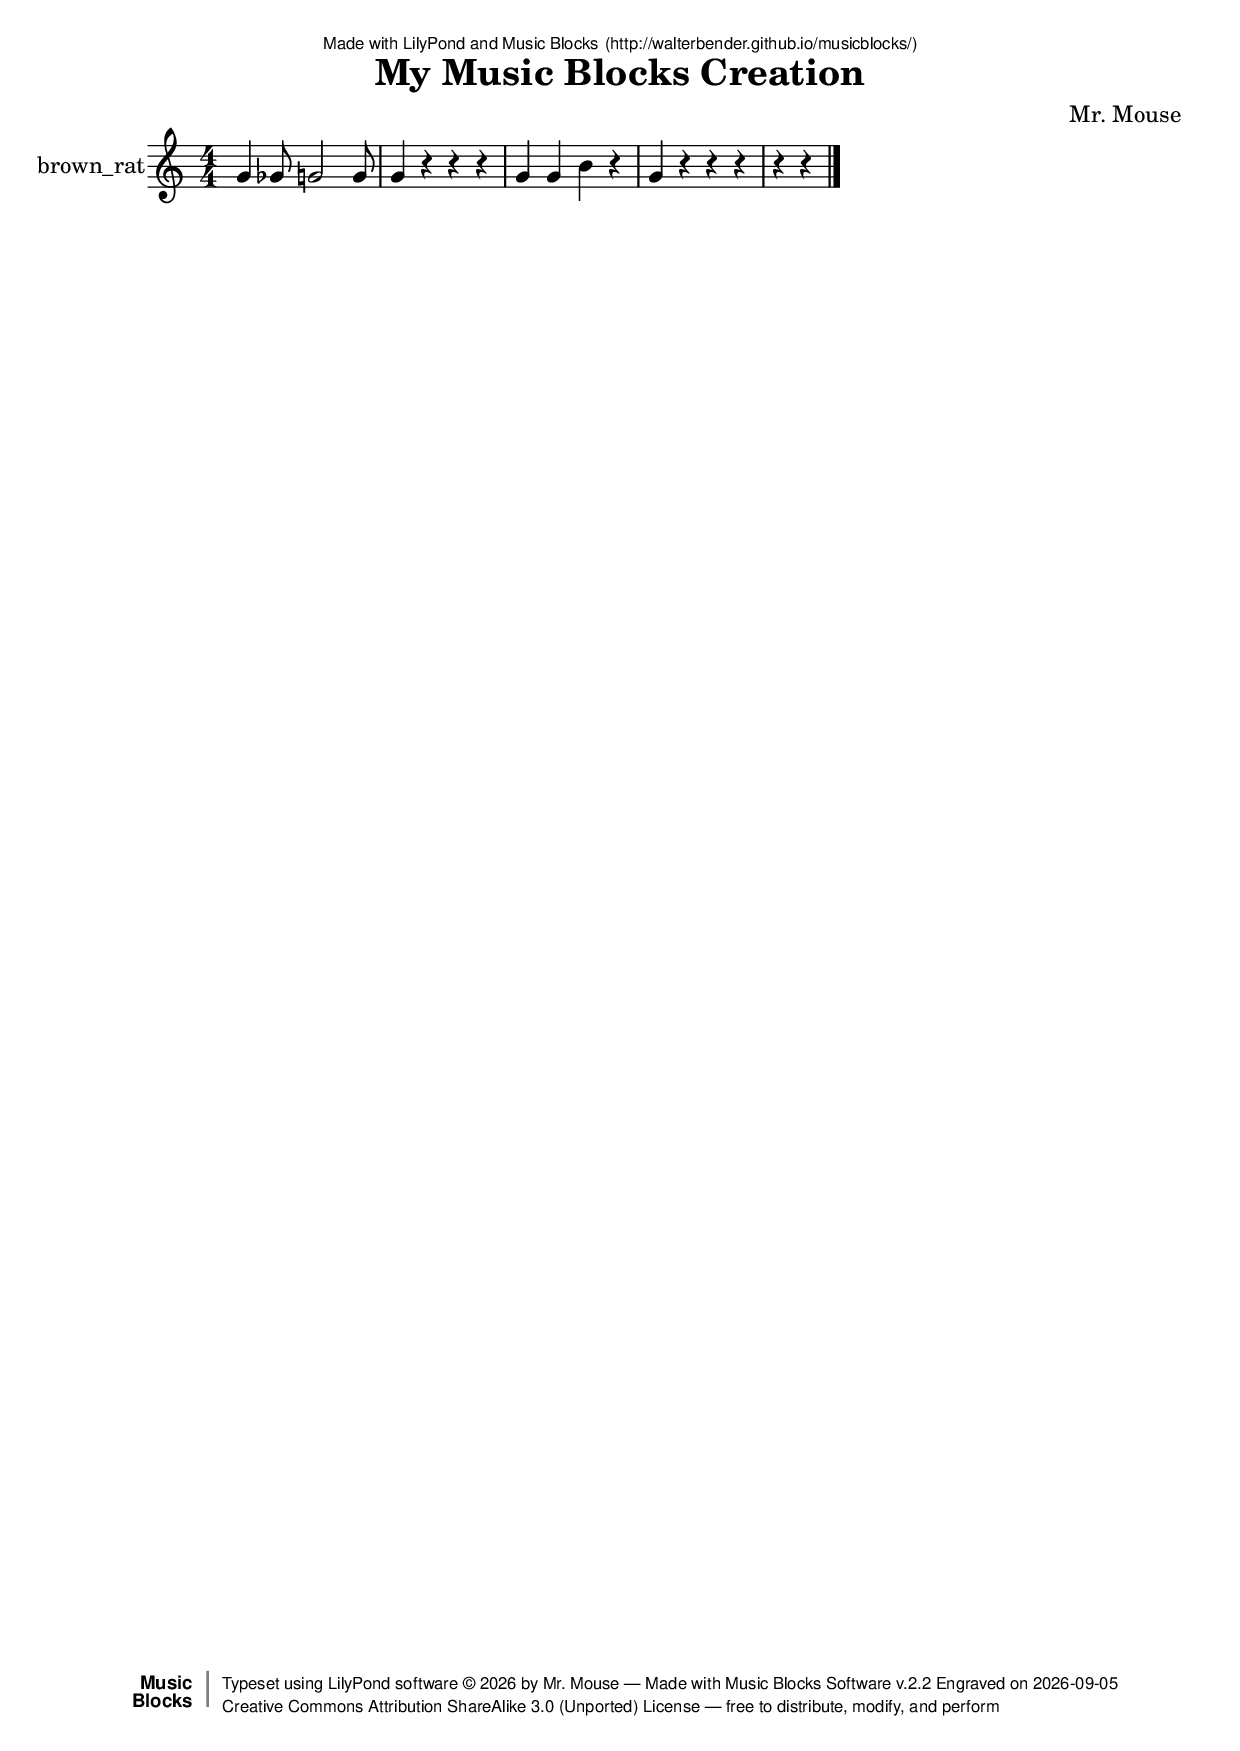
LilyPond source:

\version "2.18.2"

% ****************************************************************
% 
% WHAT IS THIS? -- This is a LilyPond file generated from Music
% Blocks software (Read about it at www.musicblocks.net).
% 
% DOWNLOAD LILYPOND -- In order to create notation with this file,
% you will need to download and install LilyPond software onto your
% computer (http://lilypond.org/download.html). Frescobaldi
% software is also handy for editing LilyPond files
% (http://frescobaldi.org/download).
% 
% LILYPOND INSTRUCTIONS -- For instructions on how to further
% manipulate musical notation using LilyPond software, please
% read the Introduction (http://lilypond.org/text-input.html) and
% the Manual
% (http://lilypond.org/doc/v2.18/Documentation/learning/index.html).
% 
% GLOSSARY -- A glossary with helpful examples may be found here
% (http://www.lilypond.org/doc/v2.19/Documentation/music-glossary/).
% 
% MUTOPIA -- You may also benefit from studying scores from the
% Mutopia Project website, which has freely sharable music notation
% generated with LilyPond (http://www.mutopiaproject.org/).
% 
% LILYBIN -- You can explore your Lilypond output in a web browser at
% (http://lilybin.com/).
% 
% COMMENTS -- Some of the code below is commented out. You can
% enable it by deleting the % that precedes the text or, in the
% case of a commented section, deleting the %{ and %} that surrounds
% the section.
% 
% ****************************************************************

% Please add your own name, the title of your musical creation,
% and the intended copyright below.
% The copyright is great for sharing (and re-sharing)!
% Read more about it here (http://creativecommons.org/licenses/by-sa/4.0/).
% Of course, you can use any copyright you like -- you made it!
\header {
   dedication = \markup {
      \abs-fontsize #8 \sans "Made with LilyPond and Music Blocks" \with-url #"http://walterbender.github.io/musicblocks/" {
         \abs-fontsize #8 \sans "(http://walterbender.github.io/musicblocks/)"
      }
   }
   title = "My Music Blocks Creation"
%   subtitle = "Subtitle"
%   instrument = "Instrument"
   composer = "Mr. Mouse"
%   arranger = "Arranger"
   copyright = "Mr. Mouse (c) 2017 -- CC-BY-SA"
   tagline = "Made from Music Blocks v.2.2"
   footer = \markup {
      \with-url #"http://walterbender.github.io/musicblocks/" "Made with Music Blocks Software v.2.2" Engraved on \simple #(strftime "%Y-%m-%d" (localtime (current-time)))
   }
   currentYear = \markup {
      \simple #(strftime "%Y" (localtime (current-time)))
   }
   copyTag =  " free to distribute, modify, and perform"
   copyType = \markup {
      \with-url #"http://creativecommons.org/licenses/by-sa/3.0/" "Creative Commons Attribution ShareAlike 3.0 (Unported) License "
   }
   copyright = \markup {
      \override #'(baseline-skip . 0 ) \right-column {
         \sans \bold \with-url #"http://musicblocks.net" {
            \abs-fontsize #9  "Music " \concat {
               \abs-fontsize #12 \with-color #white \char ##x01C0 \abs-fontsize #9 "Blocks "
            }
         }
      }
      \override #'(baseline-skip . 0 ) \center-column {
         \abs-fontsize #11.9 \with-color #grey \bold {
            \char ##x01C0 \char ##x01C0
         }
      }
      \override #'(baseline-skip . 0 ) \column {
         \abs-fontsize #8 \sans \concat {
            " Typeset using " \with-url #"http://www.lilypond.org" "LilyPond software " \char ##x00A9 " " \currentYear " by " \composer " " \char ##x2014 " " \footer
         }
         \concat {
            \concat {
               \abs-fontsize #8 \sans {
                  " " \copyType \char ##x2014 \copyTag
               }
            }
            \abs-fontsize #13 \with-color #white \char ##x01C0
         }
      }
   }
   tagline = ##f
}

% To change the meter make adjustments in the following section.
% You must also delete the % before \meter everywhere it appears below.
meter = {
%   \time 3/4
%   \key c \minor
   \numericTimeSignature
%   \partial 4 
%   \tempo "Andante" 4=90
}

% You can change the MIDI instruments below to anything on logo list:
% (http://lilypond.org/doc/v2.18/documentation/notation/midi-instruments)

brown_rat = {
\meter
g'4 ges'8 g'2 g'8 g'4 r4 r4 r4 
g'4 g'4 b'4 r4 g'4 r4 r4 r4 
r4 r4  \bar "|."
}

brown_ratVoice = \new Staff \with {
   \clef "treble"
   instrumentName = "brown_rat"
   shortInstrumentName = "br"
   midiInstrument = "acoustic grand"

} { \clef "treble" \brown_rat }


\score {
   <<
      \brown_ratVoice


% GUITAR TAB SECTION
% Delete the %{ and %} below to include guitar tablature output.
%{
      \new TabStaff = "guitar tab" 
      <<
         \clef moderntab
         \context TabVoice = "brown_rat" \brown_rat
      >>
%}

   >>
   \layout {}

% MIDI SECTION
% Delete the %{ and %} below to include MIDI output.
%{
\midi {
   \tempo 4=90
}
%}

}

% MUSIC BLOCKS CODE
% Below is the code for the Music Blocks project that generated logo Lilypond file.
%{

[[0,["start",{"collapsed":true,"xcor":-1.1368683772161603e-13,"ycor":-5.684341886080802e-14,"heading":0,"color":10,"shade":50,"pensize":5,"grey":100}],159,66,[null,38,null]],
[1,["newnote",{}],348.5,114.5,[37,2,5,9]],
[2,["divide",{}],444.72119140625,114.5,[1,3,4]],
[3,["number",{"value":1}],530.22119140625,114.5,[2]],
[4,["number",{"value":4}],530.22119140625,146,[2]],
[5,["vspace",{}],362,146,[1,6]],
[6,["pitch",{}],362,177.5,[5,7,8,29]],
[7,["solfege",{"value":"sol"}],435.5,177.5,[6]],
[8,["number",{"value":4}],435.5,209,[6]],
[9,["hidden",{}],348.5,429.5,[1,10]],
[10,["newnote",{}],348.5,429.5,[9,11,14,17]],
[11,["divide",{}],444.72119140625,429.5,[10,12,13]],
[12,["number",{"value":1}],530.22119140625,429.5,[11]],
[13,["number",{"value":8}],530.22119140625,461,[11]],
[14,["vspace",{}],362,461,[10,15]],
[15,["pitchnumber",{}],362,492.5,[14,16,null]],
[16,["number",{"value":6}],477.21142578125,492.5,[15]],
[17,["hidden",{}],348.5,555.5,[10,18]],
[18,["newnote",{}],348.5,555.5,[17,19,22,26]],
[19,["divide",{}],444.72119140625,555.5,[18,20,21]],
[20,["number",{"value":1}],530.22119140625,555.5,[19]],
[21,["number",{"value":2}],530.22119140625,587,[19]],
[22,["vspace",{}],362,587,[18,23]],
[23,["pitch",{}],362,618.5,[22,24,25,null]],
[24,["notename",{"value":"G"}],435.5,618.5,[23]],
[25,["number",{"value":4}],435.5,650,[23]],
[26,["hidden",{}],348.5,713,[18,null]],
[27,["forward",{}],362,366.5,[32,28,null]],
[28,["number",{"value":-100}],440.51708984375,366.5,[27]],
[29,["controlpoint1",{}],362,240.5,[6,30,31,32]],
[30,["number",{"value":100}],484.72607421875,240.5,[29]],
[31,["number",{"value":75}],484.72607421875,272,[29]],
[32,["arc",{}],362,303.5,[29,33,34,27]],
[33,["number",{"value":90}],435.5,303.5,[32]],
[34,["number",{"value":100}],435.5,335,[32]],
[35,["action",{"collapsed":false}],335,74,[null,36,37,null]],
[36,["text",{"value":"chunk 1"}],429.5,83,[35]],
[37,["hidden",{}],348.5,114.5,[35,1]],
[38,["nameddo",{"value":"chunk 1"}],172.5,106.5,[0,78]],
[39,["action",{"collapsed":false}],568,45,[null,40,41,null]],
[40,["text",{"value":"chunk 2"}],662.5,54,[39]],
[41,["hidden",{}],581.5,85.5,[39,43]],
[42,["drumname",{"value":"snare drum"}],627.5,702.5,[null]],
[43,["newnote",{}],581.5,85.5,[41,44,47,51]],
[44,["divide",{}],677.72119140625,85.5,[43,45,46]],
[45,["number",{"value":1}],763.22119140625,85.5,[44]],
[46,["number",{"value":8}],763.22119140625,117,[44]],
[47,["vspace",{}],595,117,[43,48]],
[48,["pitch",{}],595,148.5,[47,49,50,138]],
[49,["notename",{"value":"G"}],668.5,148.5,[48]],
[50,["number",{"value":4}],668.5,180,[48]],
[51,["hidden",{}],581.5,400.5,[43,52]],
[52,["newnote",{}],581.5,400.5,[51,53,56,59]],
[53,["divide",{}],677.72119140625,400.5,[52,54,55]],
[54,["number",{"value":1}],763.22119140625,400.5,[53]],
[55,["number",{"value":4}],763.22119140625,432,[53]],
[56,["vspace",{}],595,432,[52,57]],
[57,["pitchnumber",{}],595,463.5,[56,58,null]],
[58,["number",{"value":7}],710.21142578125,463.5,[57]],
[59,["hidden",{}],581.5,526.5,[52,68]],
[60,["newnote",{}],595,558,[68,61,64,67]],
[61,["divide",{}],691.22119140625,558,[60,62,63]],
[62,["number",{"value":1}],776.72119140625,558,[61]],
[63,["number",{"value":4}],776.72119140625,589.5,[61]],
[64,["vspace",{}],608.5,589.5,[60,65]],
[65,["playdrum",{}],608.5,621,[64,66,null]],
[66,["drumname",{"value":"clang"}],682,621,[65]],
[67,["hidden",{}],595,684,[60,null]],
[68,["repeat",{}],581.5,526.5,[59,69,60,72]],
[69,["number",{"value":3}],653.5,526.5,[68]],
[70,["pitchnumber",{}],595,778.5,[76,71,null]],
[71,["number",{"value":7}],710.21142578125,778.5,[70]],
[72,["newnote",{}],581.5,715.5,[68,73,76,77]],
[73,["divide",{}],677.72119140625,715.5,[72,74,75]],
[74,["number",{"value":1}],763.22119140625,715.5,[73]],
[75,["number",{"value":4}],763.22119140625,747,[73]],
[76,["vspace",{}],595,747,[72,70]],
[77,["hidden",{}],581.5,841.5,[72,null]],
[78,["nameddo",{"value":"chunk 2"}],172.5,138,[38,106]],
[79,["action",{"collapsed":false}],840,148,[null,80,81,null]],
[80,["text",{"value":"chunk 3"}],934.5,157,[79]],
[81,["hidden",{}],853.5,188.5,[79,82]],
[82,["newnote",{}],853.5,188.5,[81,83,86,89]],
[83,["divide",{}],949.72119140625,188.5,[82,84,85]],
[84,["number",{"value":1}],1035.22119140625,188.5,[83]],
[85,["number",{"value":4}],1035.22119140625,220,[83]],
[86,["vspace",{}],867,220,[82,87]],
[87,["hertz",{}],867,251.5,[86,88,146]],
[88,["number",{"value":392}],940.5,251.5,[87]],
[89,["hidden",{}],853.5,472,[82,90]],
[90,["newnote",{}],853.5,472,[89,91,94,97]],
[91,["divide",{}],949.72119140625,472,[90,92,93]],
[92,["number",{"value":1}],1035.22119140625,472,[91]],
[93,["number",{"value":4}],1035.22119140625,503.5,[91]],
[94,["vspace",{}],867,503.5,[90,95]],
[95,["hertz",{}],867,535,[94,96,null]],
[96,["number",{"value":500}],940.5,535,[95]],
[97,["hidden",{}],853.5,598,[90,98]],
[98,["newnote",{}],853.5,598,[97,99,102,105]],
[99,["divide",{}],949.72119140625,598,[98,100,101]],
[100,["number",{"value":1}],1035.22119140625,598,[99]],
[101,["number",{"value":4}],1035.22119140625,629.5,[99]],
[102,["vspace",{}],867,629.5,[98,103]],
[103,["playdrum",{}],867,661,[102,104,null]],
[104,["drumname",{"value":"finger cymbals"}],940.5,661,[103]],
[105,["hidden",{}],853.5,724,[98,null]],
[106,["nameddo",{"value":"chunk 3"}],172.5,169.5,[78,137]],
[107,["action",{"collapsed":false}],859,77,[null,108,109,null]],
[108,["text",{"value":"chunck 4"}],953.5,86,[107]],
[109,["hidden",{}],872.5,117.5,[107,110]],
[110,["newnote",{}],872.5,117.5,[109,111,114,118]],
[111,["divide",{}],968.72119140625,117.5,[110,112,113]],
[112,["number",{"value":1}],1054.22119140625,117.5,[111]],
[113,["number",{"value":4}],1054.22119140625,149,[111]],
[114,["vspace",{}],886,149,[110,115]],
[115,["pitch",{}],886,180.5,[114,116,117,154]],
[116,["solfege",{"value":"sol"}],959.5,180.5,[115]],
[117,["number",{"value":4}],959.5,212,[115]],
[118,["hidden",{}],872.5,432.5,[110,119]],
[119,["newnote",{}],872.5,432.5,[118,120,123,126]],
[120,["divide",{}],968.72119140625,432.5,[119,121,122]],
[121,["number",{"value":1}],1054.22119140625,432.5,[120]],
[122,["number",{"value":4}],1054.22119140625,464,[120]],
[123,["vspace",{}],886,464,[119,124]],
[124,["playdrum",{}],886,495.5,[123,125,null]],
[125,["drumname",{"value":"finger cymbals"}],959.5,495.5,[124]],
[126,["hidden",{}],872.5,558.5,[119,135]],
[127,["newnote",{}],886,590,[135,128,131,134]],
[128,["divide",{}],982.22119140625,590,[127,129,130]],
[129,["number",{"value":1}],1067.72119140625,590,[128]],
[130,["number",{"value":4}],1067.72119140625,621.5,[128]],
[131,["vspace",{}],899.5,621.5,[127,132]],
[132,["playdrum",{}],899.5,653,[131,133,null]],
[133,["drumname",{"value":"snare drum"}],973,653,[132]],
[134,["hidden",{}],886,716,[127,null]],
[135,["repeat",{}],872.5,558.5,[126,136,127,null]],
[136,["number",{"value":4}],944.5,558.5,[135]],
[137,["nameddo",{"value":"chunck 4"}],172.5,201,[106,null]],
[138,["controlpoint1",{}],595,211.5,[48,139,140,141]],
[139,["number",{"value":100}],717.72607421875,211.5,[138]],
[140,["number",{"value":75}],717.72607421875,243,[138]],
[141,["arc",{}],595,274.5,[138,142,143,144]],
[142,["number",{"value":90}],668.5,274.5,[141]],
[143,["number",{"value":100}],668.5,306,[141]],
[144,["forward",{}],595,337.5,[141,145,null]],
[145,["number",{"value":-100}],673.51708984375,337.5,[144]],
[146,["controlpoint1",{}],867,283,[87,147,148,149]],
[147,["number",{"value":100}],989.72607421875,283,[146]],
[148,["number",{"value":75}],989.72607421875,314.5,[146]],
[149,["arc",{}],867,346,[146,150,151,152]],
[150,["number",{"value":90}],940.5,346,[149]],
[151,["number",{"value":100}],940.5,377.5,[149]],
[152,["forward",{}],867,409,[149,153,null]],
[153,["number",{"value":-100}],945.51708984375,409,[152]],
[154,["controlpoint1",{}],886,243.5,[115,155,156,157]],
[155,["number",{"value":100}],1008.72607421875,243.5,[154]],
[156,["number",{"value":75}],1008.72607421875,275,[154]],
[157,["arc",{}],886,306.5,[154,158,159,160]],
[158,["number",{"value":90}],959.5,306.5,[157]],
[159,["number",{"value":100}],959.5,338,[157]],
[160,["forward",{}],886,369.5,[157,161,null]],
[161,["number",{"value":-100}],964.51708984375,369.5,[160]],
[162,1,[0,"notes","G4",0.6666666666666666,"default",null,null]],
[163,1,[0,"controlpoint1",100,75]],
[164,1,[0,"arc",22.5,100]],
[165,1,[0.08333333333333333,"arc",22.5,100]],
[166,1,[0.16666666666666666,"arc",22.5,100]],
[167,1,[0.25,"arc",22.5,100]],
[168,1,[0.3333333333333333,"forward",-25]],
[169,1,[0.41666666666666663,"forward",-25]],
[170,1,[0.5,"forward",-25]],
[171,1,[0.5833333333333333,"forward",-25]],
[172,1,[0.6666666666666666,"notes","Gb4",0.3333333333333333,"default",null,null]],
[173,1,[1,"notes","G4",1.3333333333333333,"default",null,null]],
[174,1,[2.333333333333333,"notes","G4",0.3333333333333333,"default",null,null]],
[175,1,[2.333333333333333,"controlpoint1",100,75]],
[176,1,[2.333333333333333,"arc",45,100]],
[177,1,[2.4166666666666665,"arc",45,100]],
[178,1,[2.4999999999999996,"forward",-50]],
[179,1,[2.583333333333333,"forward",-50]],
[180,1,[2.6666666666666665,"notes","G4",0.6666666666666666,"default",null,null]],
[181,1,[3.333333333333333,"notes",["C2"],0.6666666666666666,"clang",null,null]],
[182,1,[3.9999999999999996,"notes",["C2"],0.6666666666666666,"clang",null,null]],
[183,1,[4.666666666666666,"notes",["C2"],0.6666666666666666,"clang",null,null]],
[184,1,[5.333333333333333,"notes","G4",0.6666666666666666,"default",null,null]],
[185,1,[6,"notes","G4",0.6666666666666666,"default",null,null]],
[186,1,[6,"controlpoint1",100,75]],
[187,1,[6,"arc",22.5,100]],
[188,1,[6.083333333333333,"arc",22.5,100]],
[189,1,[6.166666666666667,"arc",22.5,100]],
[190,1,[6.25,"arc",22.5,100]],
[191,1,[6.333333333333333,"forward",-25]],
[192,1,[6.416666666666667,"forward",-25]],
[193,1,[6.5,"forward",-25]],
[194,1,[6.583333333333333,"forward",-25]],
[195,1,[6.666666666666667,"notes",500,0.6666666666666666,"default",null,null]],
[196,1,[7.333333333333334,"notes",["C2"],0.6666666666666666,"finger cymbals",null,null]],
[197,1,[8,"notes","G4",0.6666666666666666,"default",null,null]],
[198,1,[8,"controlpoint1",100,75]],
[199,1,[8,"arc",22.5,100]],
[200,1,[8.083333333333334,"arc",22.5,100]],
[201,1,[8.166666666666666,"arc",22.5,100]],
[202,1,[8.25,"arc",22.5,100]],
[203,1,[8.333333333333334,"forward",-25]],
[204,1,[8.416666666666666,"forward",-25]],
[205,1,[8.5,"forward",-25]],
[206,1,[8.583333333333334,"forward",-25]],
[207,1,[8.666666666666666,"notes",["C2"],0.6666666666666666,"finger cymbals",null,null]],
[208,1,[9.333333333333332,"notes",["C2"],0.6666666666666666,"snare drum",null,null]],
[209,1,[9.999999999999998,"notes",["C2"],0.6666666666666666,"snare drum",null,null]],
[210,1,[10.666666666666664,"notes",["C2"],0.6666666666666666,"snare drum",null,null]],
[211,1,[11.33333333333333,"notes",["C2"],0.6666666666666666,"snare drum",null,null]]]
%}

